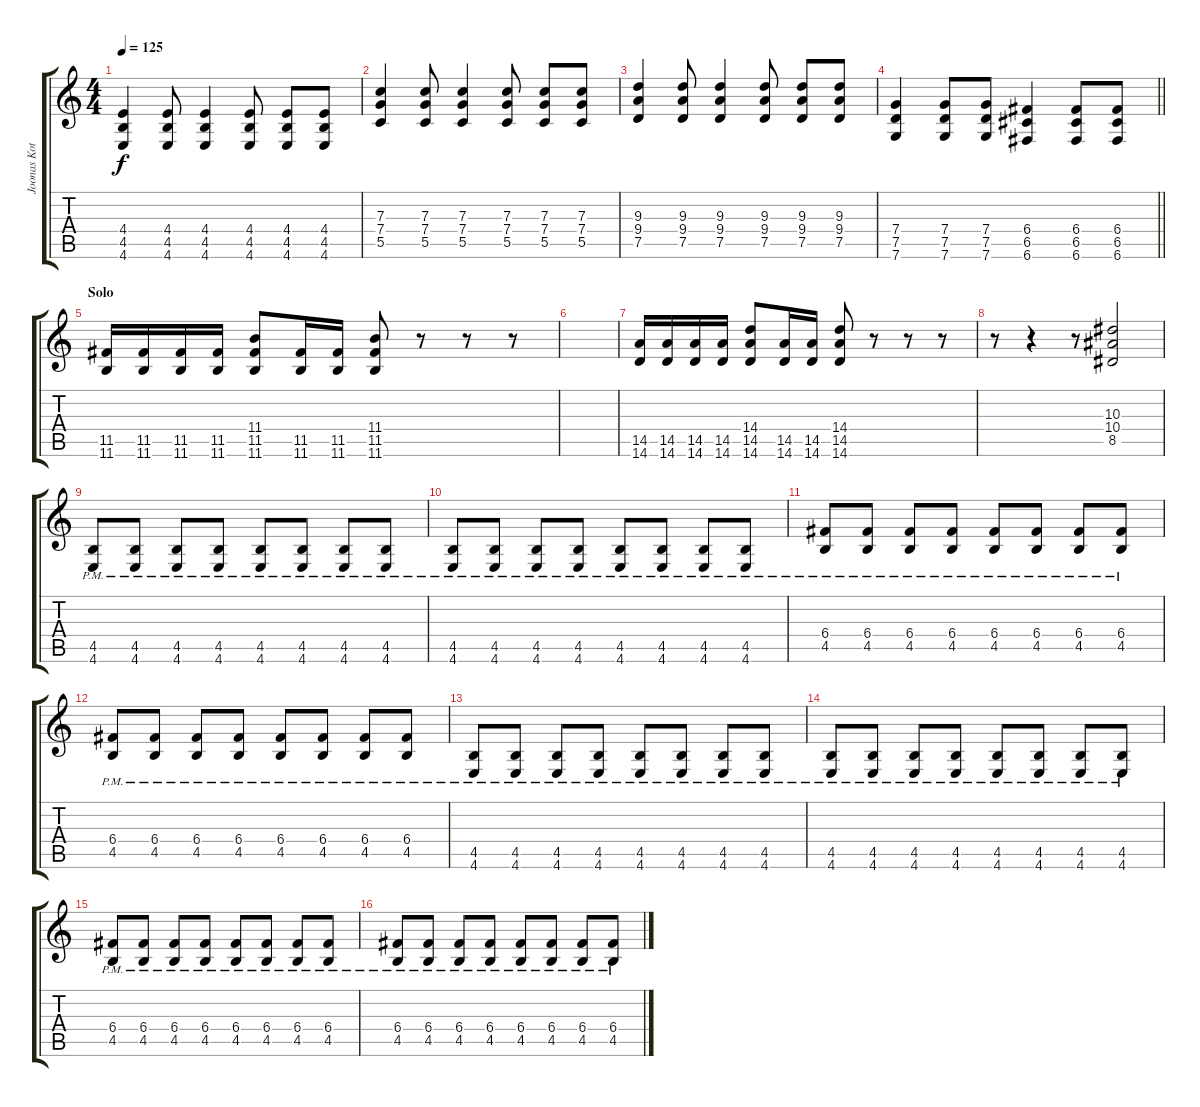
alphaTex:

\track ("Joonas Koto" "Joonas Kot") {instrument distortionguitar}
\staff {score tabs}
\tuning (D4 A3 F3 C3 G2 C2) {hide}
\ts (4 4)
\tempo 125
\clef g2
\ks c
(4.4 4.5 4.6).4{dy f} (4.4 4.5 4.6).8 (4.4 4.5 4.6).4 (4.4 4.5 4.6).8 (4.4 4.5 4.6).8 (4.4 4.5 4.6).8 |
(7.3 7.4 5.5).4 (7.3 7.4 5.5).8 (7.3 7.4 5.5).4 (7.3 7.4 5.5).8 (7.3 7.4 5.5).8 (7.3 7.4 5.5).8 |
(9.3 9.4 7.5).4 (9.3 9.4 7.5).8 (9.3 9.4 7.5).4 (9.3 9.4 7.5).8 (9.3 9.4 7.5).8 (9.3 9.4 7.5).8 |
\barLineRight lightlight
(7.4 7.5 7.6).4 (7.4 7.5 7.6).8 (7.4 7.5 7.6).8 (6.4 6.5 6.6).4 (6.4 6.5 6.6).8 (6.4 6.5 6.6).8 |
\section ("" "Solo")
(11.5 11.6).16 (11.5 11.6).16 (11.5 11.6).16 (11.5 11.6).16 (11.4 11.5 11.6).8 (11.5 11.6).16 (11.5 11.6).16 (11.4 11.5 11.6).8 r.8 r.8 r.8 |
|
(14.5 14.6).16 (14.5 14.6).16 (14.5 14.6).16 (14.5 14.6).16 (14.4 14.5 14.6).8 (14.5 14.6).16 (14.5 14.6).16 (14.4 14.5 14.6).8 r.8 r.8 r.8 |
r.8 r.4 r.8 (10.3 10.4 8.5).2 |
(4.5{pm} 4.6{pm}).8 (4.5{pm} 4.6{pm}).8 (4.5{pm} 4.6{pm}).8 (4.5{pm} 4.6{pm}).8 (4.5{pm} 4.6{pm}).8 (4.5{pm} 4.6{pm}).8 (4.5{pm} 4.6{pm}).8 (4.5{pm} 4.6{pm}).8 |
(4.5{pm} 4.6{pm}).8 (4.5{pm} 4.6{pm}).8 (4.5{pm} 4.6{pm}).8 (4.5{pm} 4.6{pm}).8 (4.5{pm} 4.6{pm}).8 (4.5{pm} 4.6{pm}).8 (4.5{pm} 4.6{pm}).8 (4.5{pm} 4.6{pm}).8 |
(6.4{pm} 4.5{pm}).8 (6.4{pm} 4.5{pm}).8 (6.4{pm} 4.5{pm}).8 (6.4{pm} 4.5{pm}).8 (6.4{pm} 4.5{pm}).8 (6.4{pm} 4.5{pm}).8 (6.4{pm} 4.5{pm}).8 (6.4{pm} 4.5{pm}).8 |
(6.4{pm} 4.5{pm}).8 (6.4{pm} 4.5{pm}).8 (6.4{pm} 4.5{pm}).8 (6.4{pm} 4.5{pm}).8 (6.4{pm} 4.5{pm}).8 (6.4{pm} 4.5{pm}).8 (6.4{pm} 4.5{pm}).8 (6.4{pm} 4.5{pm}).8 |
(4.5{pm} 4.6{pm}).8 (4.5{pm} 4.6{pm}).8 (4.5{pm} 4.6{pm}).8 (4.5{pm} 4.6{pm}).8 (4.5{pm} 4.6{pm}).8 (4.5{pm} 4.6{pm}).8 (4.5{pm} 4.6{pm}).8 (4.5{pm} 4.6{pm}).8 |
(4.5{pm} 4.6{pm}).8 (4.5{pm} 4.6{pm}).8 (4.5{pm} 4.6{pm}).8 (4.5{pm} 4.6{pm}).8 (4.5{pm} 4.6{pm}).8 (4.5{pm} 4.6{pm}).8 (4.5{pm} 4.6{pm}).8 (4.5{pm} 4.6{pm}).8 |
(6.4{pm} 4.5{pm}).8 (6.4{pm} 4.5{pm}).8 (6.4{pm} 4.5{pm}).8 (6.4{pm} 4.5{pm}).8 (6.4{pm} 4.5{pm}).8 (6.4{pm} 4.5{pm}).8 (6.4{pm} 4.5{pm}).8 (6.4{pm} 4.5{pm}).8 |
(6.4{pm} 4.5{pm}).8 (6.4{pm} 4.5{pm}).8 (6.4{pm} 4.5{pm}).8 (6.4{pm} 4.5{pm}).8 (6.4{pm} 4.5{pm}).8 (6.4{pm} 4.5{pm}).8 (6.4{pm} 4.5{pm}).8 (6.4{pm} 4.5{pm}).8
